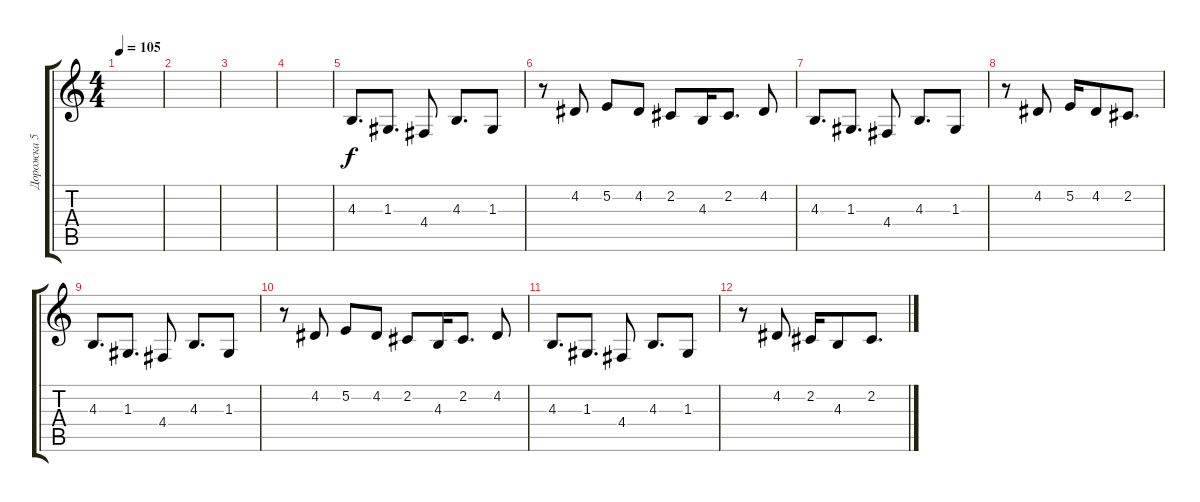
\track ("Дорожка 5" "Дорожка 5") {instrument trumpet}
\staff {score tabs}
\tuning (E4 B3 G3 D3 A2 E2) {hide}
\ts (4 4)
\tempo 105
\clef g2
\ks c
|
|
|
|
4.3.8{d} 1.3.8{d} 4.4.8 4.3.8{d} 1.3.8 |
r.8 4.2.8 5.2.8 4.2.8 2.2.8 4.3.16 2.2.8{d} 4.2.8 |
4.3.8{d} 1.3.8{d} 4.4.8 4.3.8{d} 1.3.8 |
r.8 4.2.8 5.2.16 4.2.8 2.2.8{d} |
4.3.8{d} 1.3.8{d} 4.4.8 4.3.8{d} 1.3.8 |
r.8 4.2.8 5.2.8 4.2.8 2.2.8 4.3.16 2.2.8{d} 4.2.8 |
4.3.8{d} 1.3.8{d} 4.4.8 4.3.8{d} 1.3.8 |
r.8 4.2.8 2.2.16 4.3.8 2.2.8{d}
